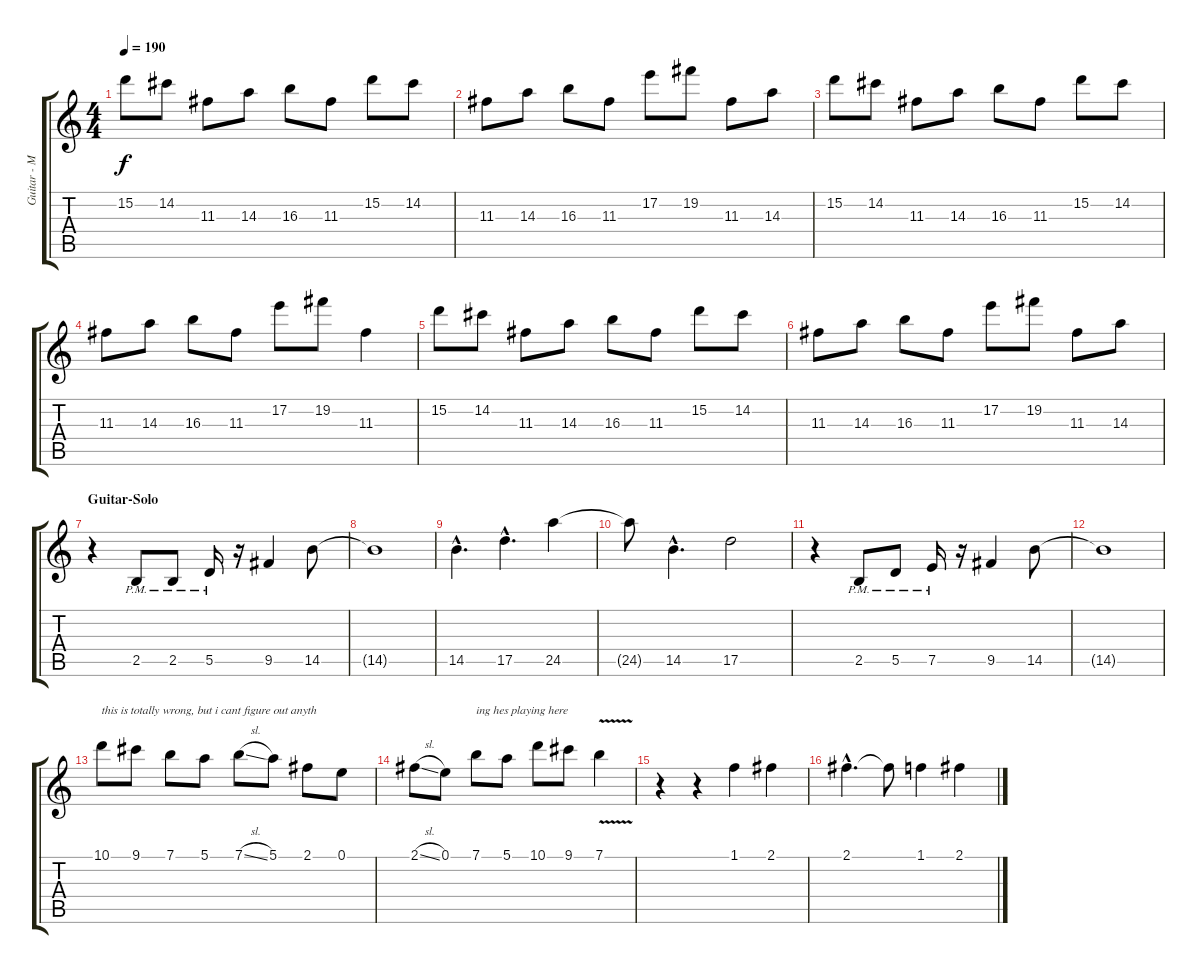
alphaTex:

\track ("Guitar - Mikael Sanorf" "Guitar - M") {instrument distortionguitar}
\staff {score tabs}
\tuning (E4 B3 G3 D3 A2 E2) {hide}
\ts (4 4)
\tempo 190
\clef g2
\ks c
15.2.8{dy f} 14.2.8 11.3.8 14.3.8 16.3.8 11.3.8 15.2.8 14.2.8 |
11.3.8 14.3.8 16.3.8 11.3.8 17.2.8 19.2.8 11.3.8 14.3.8 |
15.2.8 14.2.8 11.3.8 14.3.8 16.3.8 11.3.8 15.2.8 14.2.8 |
11.3.8 14.3.8 16.3.8 11.3.8 17.2.8 19.2.8 11.3.4 |
15.2.8 14.2.8 11.3.8 14.3.8 16.3.8 11.3.8 15.2.8 14.2.8 |
11.3.8 14.3.8 16.3.8 11.3.8 17.2.8 19.2.8 11.3.8 14.3.8 |
\section ("" "Guitar-Solo")
r.4 2.5{pm}.8 2.5{pm}.8 5.5{pm}.16 r.16 9.5.4 14.5.8 |
14.5{t}.1 |
14.5{hac}.4{d} 17.5{hac}.4{d} 24.5.4 |
24.5{t}.8 14.5{hac}.4{d} 17.5.2 |
r.4 2.5{pm}.8 5.5{pm}.8 7.5{pm}.16 r.16 9.5.4 14.5.8 |
14.5{t}.1 |
10.1.8{txt "this is totally wrong, but i cant figure out anyth"} 9.1.8 7.1.8 5.1.8 7.1{sl}.8 5.1.8 2.1.8 0.1.8 |
2.1{sl}.8 0.1.8 7.1.8{txt "ing hes playing here "} 5.1.8 10.1.8 9.1.8 7.1{v}.4 |
r.4 r.4 1.1.4 2.1.4 |
2.1{hac}.4{d} 2.1{t}.8 1.1.4 2.1.4
